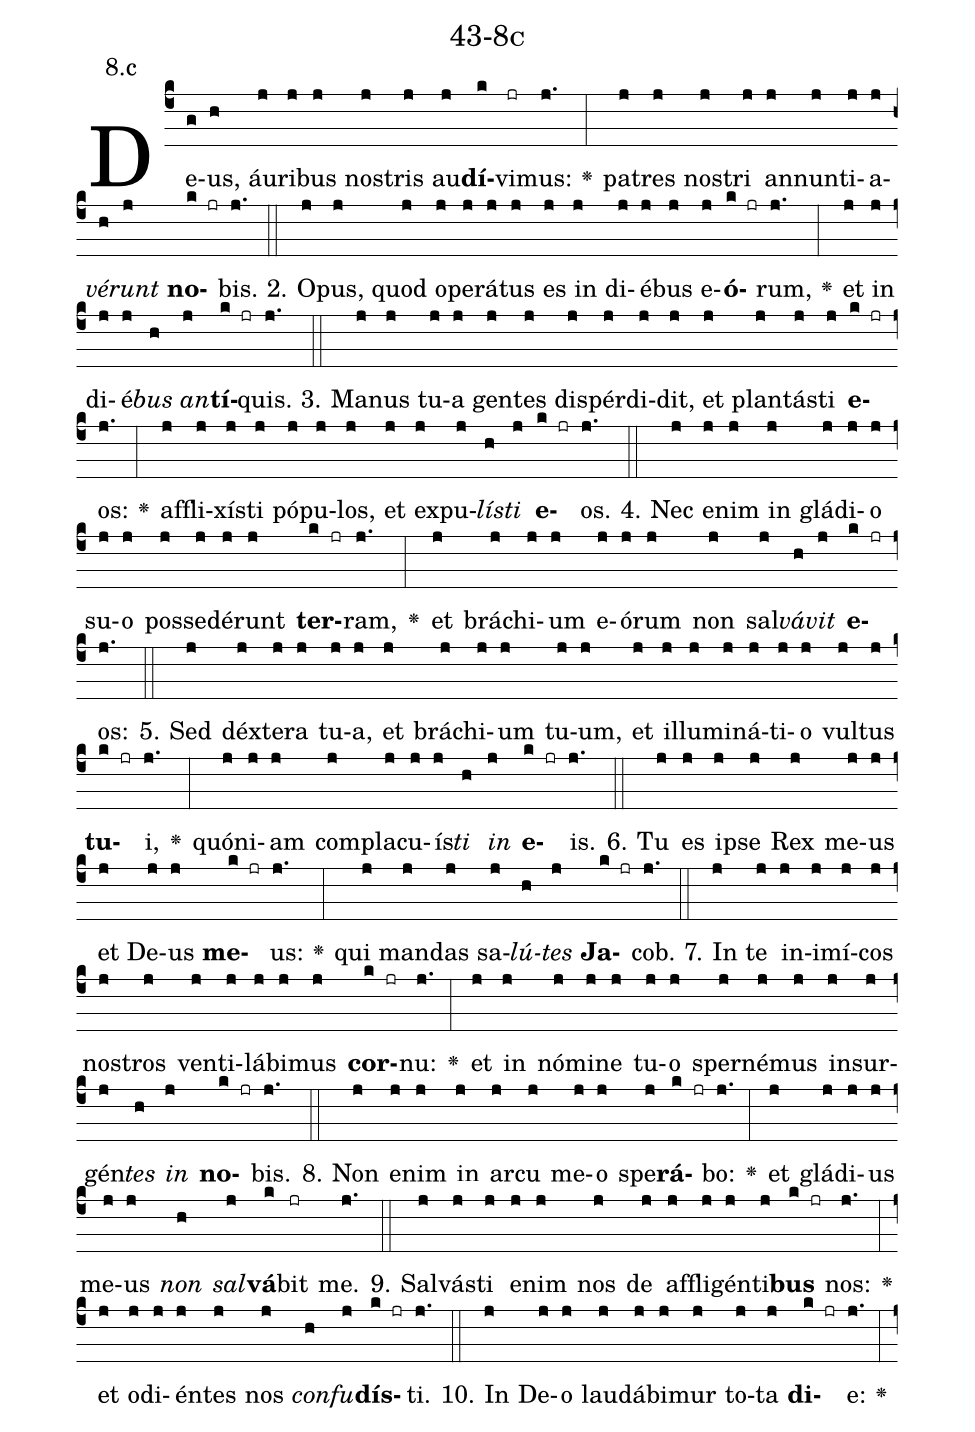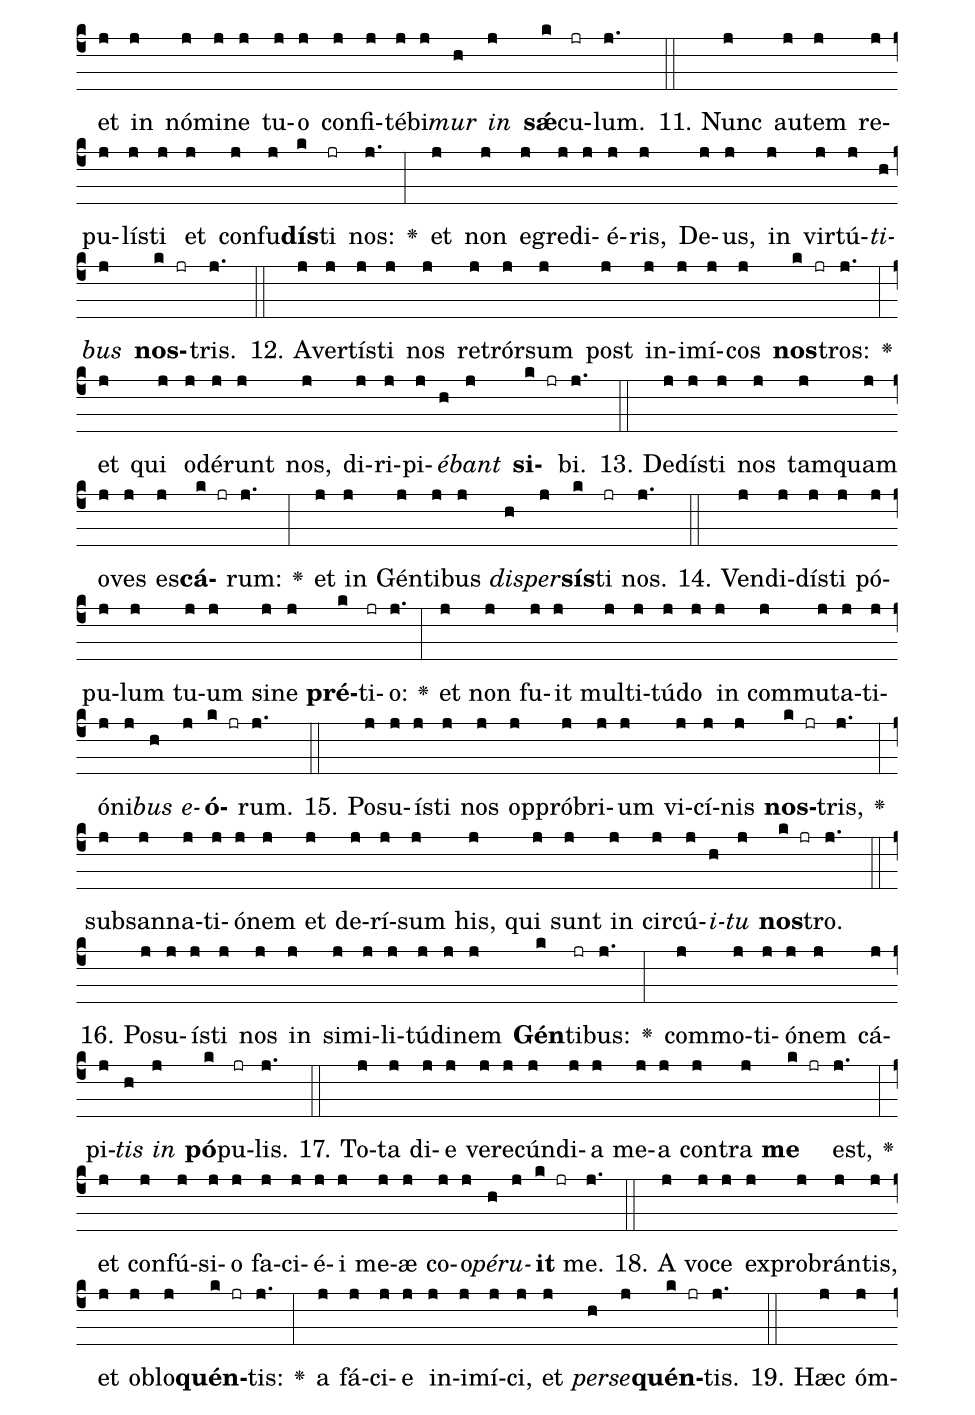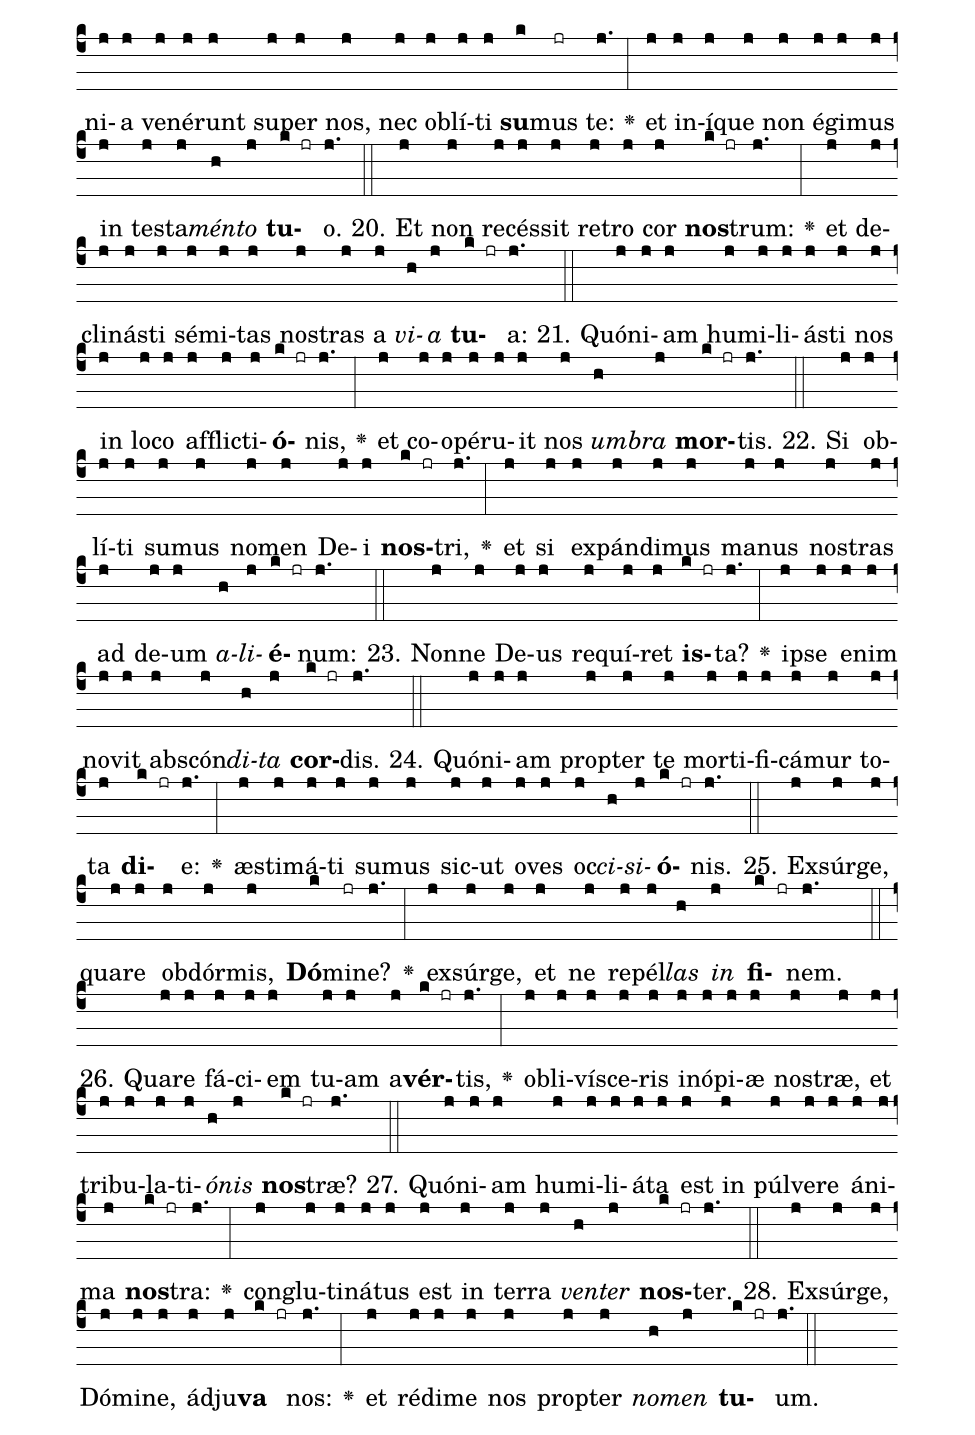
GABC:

name: 43-8c;
annotation: 8.c;
%%
(c4)De(g)us,(h) áu(j)ri(j)bus(j) nos(j)tris(j) au(j)<b>dí</b>(k)vi(jr)mus:(j.) <v>\greheightstar</v>(:) pa(j)tres(j) nos(j)tri(j) an(j)nun(j)ti(j)a(j)<i>vé</i>(h)<i>runt</i>(j) <b>no</b>(k jr)bis.(j.) (::)
2. O(j)pus,(j) quod(j) o(j)pe(j)rá(j)tus(j) es(j) in(j) di(j)é(j)bus(j) e(j)<b>ó</b>(k jr)rum,(j.) <v>\greheightstar</v>(:) et(j) in(j) di(j)é(j)<i>bus</i>(h) <i>an</i>(j)<b>tí</b>(k jr)quis.(j.) (::)
3. Ma(j)nus(j) tu(j)a(j) gen(j)tes(j) dis(j)pér(j)di(j)dit,(j) et(j) plan(j)tás(j)ti(j) <b>e</b>(k jr)os:(j.) <v>\greheightstar</v>(:) af(j)fli(j)xís(j)ti(j) pó(j)pu(j)los,(j) et(j) ex(j)pu(j)<i>lís</i>(h)<i>ti</i>(j) <b>e</b>(k jr)os.(j.) (::)
4. Nec(j) e(j)nim(j) in(j) glá(j)di(j)o(j) su(j)o(j) pos(j)se(j)dé(j)runt(j) <b>ter</b>(k jr)ram,(j.) <v>\greheightstar</v>(:) et(j) brá(j)chi(j)um(j) e(j)ó(j)rum(j) non(j) sal(j)<i>vá</i>(h)<i>vit</i>(j) <b>e</b>(k jr)os:(j.) (::)
5. Sed(j) déx(j)te(j)ra(j) tu(j)a,(j) et(j) brá(j)chi(j)um(j) tu(j)um,(j) et(j) il(j)lu(j)mi(j)ná(j)ti(j)o(j) vul(j)tus(j) <b>tu</b>(k jr)i,(j.) <v>\greheightstar</v>(:) quón(j)i(j)am(j) com(j)pla(j)cu(j)ís(j)<i>ti</i>(h) <i>in</i>(j) <b>e</b>(k jr)is.(j.) (::)
6. Tu(j) es(j) ip(j)se(j) Rex(j) me(j)us(j) et(j) De(j)us(j) <b>me</b>(k jr)us:(j.) <v>\greheightstar</v>(:) qui(j) man(j)das(j) sa(j)<i>lú</i>(h)<i>tes</i>(j) <b>Ja</b>(k jr)cob.(j.) (::)
7. In(j) te(j) in(j)i(j)mí(j)cos(j) nos(j)tros(j) ven(j)ti(j)lá(j)bi(j)mus(j) <b>cor</b>(k jr)nu:(j.) <v>\greheightstar</v>(:) et(j) in(j) nó(j)mi(j)ne(j) tu(j)o(j) sper(j)né(j)mus(j) in(j)sur(j)gén(j)<i>tes</i>(h) <i>in</i>(j) <b>no</b>(k jr)bis.(j.) (::)
8. Non(j) e(j)nim(j) in(j) ar(j)cu(j) me(j)o(j) spe(j)<b>rá</b>(k jr)bo:(j.) <v>\greheightstar</v>(:) et(j) glá(j)di(j)us(j) me(j)us(j) <i>non</i>(h) <i>sal</i>(j)<b>vá</b>(k)bit(jr) me.(j.) (::)
9. Sal(j)vás(j)ti(j) e(j)nim(j) nos(j) de(j) af(j)fli(j)gén(j)ti(j)<b>bus</b>(k jr) nos:(j.) <v>\greheightstar</v>(:) et(j) o(j)di(j)én(j)tes(j) nos(j) <i>con</i>(h)<i>fu</i>(j)<b>dís</b>(k jr)ti.(j.) (::)
10. In(j) De(j)o(j) lau(j)dá(j)bi(j)mur(j) to(j)ta(j) <b>di</b>(k jr)e:(j.) <v>\greheightstar</v>(:) et(j) in(j) nó(j)mi(j)ne(j) tu(j)o(j) con(j)fi(j)té(j)bi(j)<i>mur</i>(h) <i>in</i>(j) <b>sǽ</b>(k)cu(jr)lum.(j.) (::)
11. Nunc(j) au(j)tem(j) re(j)pu(j)lís(j)ti(j) et(j) con(j)fu(j)<b>dís</b>(k)ti(jr) nos:(j.) <v>\greheightstar</v>(:) et(j) non(j) e(j)gre(j)di(j)é(j)ris,(j) De(j)us,(j) in(j) vir(j)tú(j)<i>ti</i>(h)<i>bus</i>(j) <b>nos</b>(k jr)tris.(j.) (::)
12. A(j)ver(j)tís(j)ti(j) nos(j) re(j)trór(j)sum(j) post(j) in(j)i(j)mí(j)cos(j) <b>nos</b>(k jr)tros:(j.) <v>\greheightstar</v>(:) et(j) qui(j) o(j)dé(j)runt(j) nos,(j) di(j)ri(j)pi(j)<i>é</i>(h)<i>bant</i>(j) <b>si</b>(k jr)bi.(j.) (::)
13. De(j)dís(j)ti(j) nos(j) tam(j)quam(j) o(j)ves(j) es(j)<b>cá</b>(k jr)rum:(j.) <v>\greheightstar</v>(:) et(j) in(j) Gén(j)ti(j)bus(j) <i>di</i>(h)<i>sper</i>(j)<b>sís</b>(k)ti(jr) nos.(j.) (::)
14. Ven(j)di(j)dís(j)ti(j) pó(j)pu(j)lum(j) tu(j)um(j) si(j)ne(j) <b>pré</b>(k)ti(jr)o:(j.) <v>\greheightstar</v>(:) et(j) non(j) fu(j)it(j) mul(j)ti(j)tú(j)do(j) in(j) com(j)mu(j)ta(j)ti(j)ó(j)ni(j)<i>bus</i>(h) <i>e</i>(j)<b>ó</b>(k jr)rum.(j.) (::)
15. Po(j)su(j)ís(j)ti(j) nos(j) op(j)pró(j)bri(j)um(j) vi(j)cí(j)nis(j) <b>nos</b>(k jr)tris,(j.) <v>\greheightstar</v>(:) sub(j)san(j)na(j)ti(j)ó(j)nem(j) et(j) de(j)rí(j)sum(j) his,(j) qui(j) sunt(j) in(j) cir(j)cú(j)<i>i</i>(h)<i>tu</i>(j) <b>nos</b>(k jr)tro.(j.) (::)
16. Po(j)su(j)ís(j)ti(j) nos(j) in(j) si(j)mi(j)li(j)tú(j)di(j)nem(j) <b>Gén</b>(k)ti(jr)bus:(j.) <v>\greheightstar</v>(:) com(j)mo(j)ti(j)ó(j)nem(j) cá(j)pi(j)<i>tis</i>(h) <i>in</i>(j) <b>pó</b>(k)pu(jr)lis.(j.) (::)
17. To(j)ta(j) di(j)e(j) ve(j)re(j)cún(j)di(j)a(j) me(j)a(j) con(j)tra(j) <b>me</b>(k jr) est,(j.) <v>\greheightstar</v>(:) et(j) con(j)fú(j)si(j)o(j) fa(j)ci(j)é(j)i(j) me(j)æ(j) co(j)o(j)<i>pé</i>(h)<i>ru</i>(j)<b>it</b>(k jr) me.(j.) (::)
18. A(j) vo(j)ce(j) ex(j)pro(j)brán(j)tis,(j) et(j) ob(j)lo(j)<b>quén</b>(k jr)tis:(j.) <v>\greheightstar</v>(:) a(j) fá(j)ci(j)e(j) in(j)i(j)mí(j)ci,(j) et(j) <i>per</i>(h)<i>se</i>(j)<b>quén</b>(k jr)tis.(j.) (::)
19. Hæc(j) óm(j)ni(j)a(j) ve(j)né(j)runt(j) su(j)per(j) nos,(j) nec(j) ob(j)lí(j)ti(j) <b>su</b>(k)mus(jr) te:(j.) <v>\greheightstar</v>(:) et(j) in(j)í(j)que(j) non(j) é(j)gi(j)mus(j) in(j) tes(j)ta(j)<i>mén</i>(h)<i>to</i>(j) <b>tu</b>(k jr)o.(j.) (::)
20. Et(j) non(j) re(j)cés(j)sit(j) re(j)tro(j) cor(j) <b>nos</b>(k jr)trum:(j.) <v>\greheightstar</v>(:) et(j) de(j)cli(j)nás(j)ti(j) sé(j)mi(j)tas(j) nos(j)tras(j) a(j) <i>vi</i>(h)<i>a</i>(j) <b>tu</b>(k jr)a:(j.) (::)
21. Quón(j)i(j)am(j) hu(j)mi(j)li(j)ás(j)ti(j) nos(j) in(j) lo(j)co(j) af(j)flic(j)ti(j)<b>ó</b>(k jr)nis,(j.) <v>\greheightstar</v>(:) et(j) co(j)o(j)pé(j)ru(j)it(j) nos(j) <i>um</i>(h)<i>bra</i>(j) <b>mor</b>(k jr)tis.(j.) (::)
22. Si(j) ob(j)lí(j)ti(j) su(j)mus(j) no(j)men(j) De(j)i(j) <b>nos</b>(k jr)tri,(j.) <v>\greheightstar</v>(:) et(j) si(j) ex(j)pán(j)di(j)mus(j) ma(j)nus(j) nos(j)tras(j) ad(j) de(j)um(j) <i>a</i>(h)<i>li</i>(j)<b>é</b>(k jr)num:(j.) (::)
23. Non(j)ne(j) De(j)us(j) re(j)quí(j)ret(j) <b>is</b>(k jr)ta?(j.) <v>\greheightstar</v>(:) ip(j)se(j) e(j)nim(j) no(j)vit(j) abs(j)cón(j)<i>di</i>(h)<i>ta</i>(j) <b>cor</b>(k jr)dis.(j.) (::)
24. Quón(j)i(j)am(j) prop(j)ter(j) te(j) mor(j)ti(j)fi(j)cá(j)mur(j) to(j)ta(j) <b>di</b>(k jr)e:(j.) <v>\greheightstar</v>(:) æs(j)ti(j)má(j)ti(j) su(j)mus(j) sic(j)ut(j) o(j)ves(j) oc(j)<i>ci</i>(h)<i>si</i>(j)<b>ó</b>(k jr)nis.(j.) (::)
25. Ex(j)súr(j)ge,(j) qua(j)re(j) ob(j)dór(j)mis,(j) <b>Dó</b>(k)mi(jr)ne?(j.) <v>\greheightstar</v>(:) ex(j)súr(j)ge,(j) et(j) ne(j) re(j)pél(j)<i>las</i>(h) <i>in</i>(j) <b>fi</b>(k jr)nem.(j.) (::)
26. Qua(j)re(j) fá(j)ci(j)em(j) tu(j)am(j) a(j)<b>vér</b>(k jr)tis,(j.) <v>\greheightstar</v>(:) ob(j)li(j)ví(j)sce(j)ris(j) in(j)ó(j)pi(j)æ(j) nos(j)træ,(j) et(j) tri(j)bu(j)la(j)ti(j)<i>ó</i>(h)<i>nis</i>(j) <b>nos</b>(k jr)træ?(j.) (::)
27. Quón(j)i(j)am(j) hu(j)mi(j)li(j)á(j)ta(j) est(j) in(j) púl(j)ve(j)re(j) á(j)ni(j)ma(j) <b>nos</b>(k jr)tra:(j.) <v>\greheightstar</v>(:) con(j)glu(j)ti(j)ná(j)tus(j) est(j) in(j) ter(j)ra(j) <i>ven</i>(h)<i>ter</i>(j) <b>nos</b>(k jr)ter.(j.) (::)
28. Ex(j)súr(j)ge,(j) Dó(j)mi(j)ne,(j) ád(j)ju(j)<b>va</b>(k jr) nos:(j.) <v>\greheightstar</v>(:) et(j) réd(j)i(j)me(j) nos(j) prop(j)ter(j) <i>no</i>(h)<i>men</i>(j) <b>tu</b>(k jr)um.(j.) (::)
